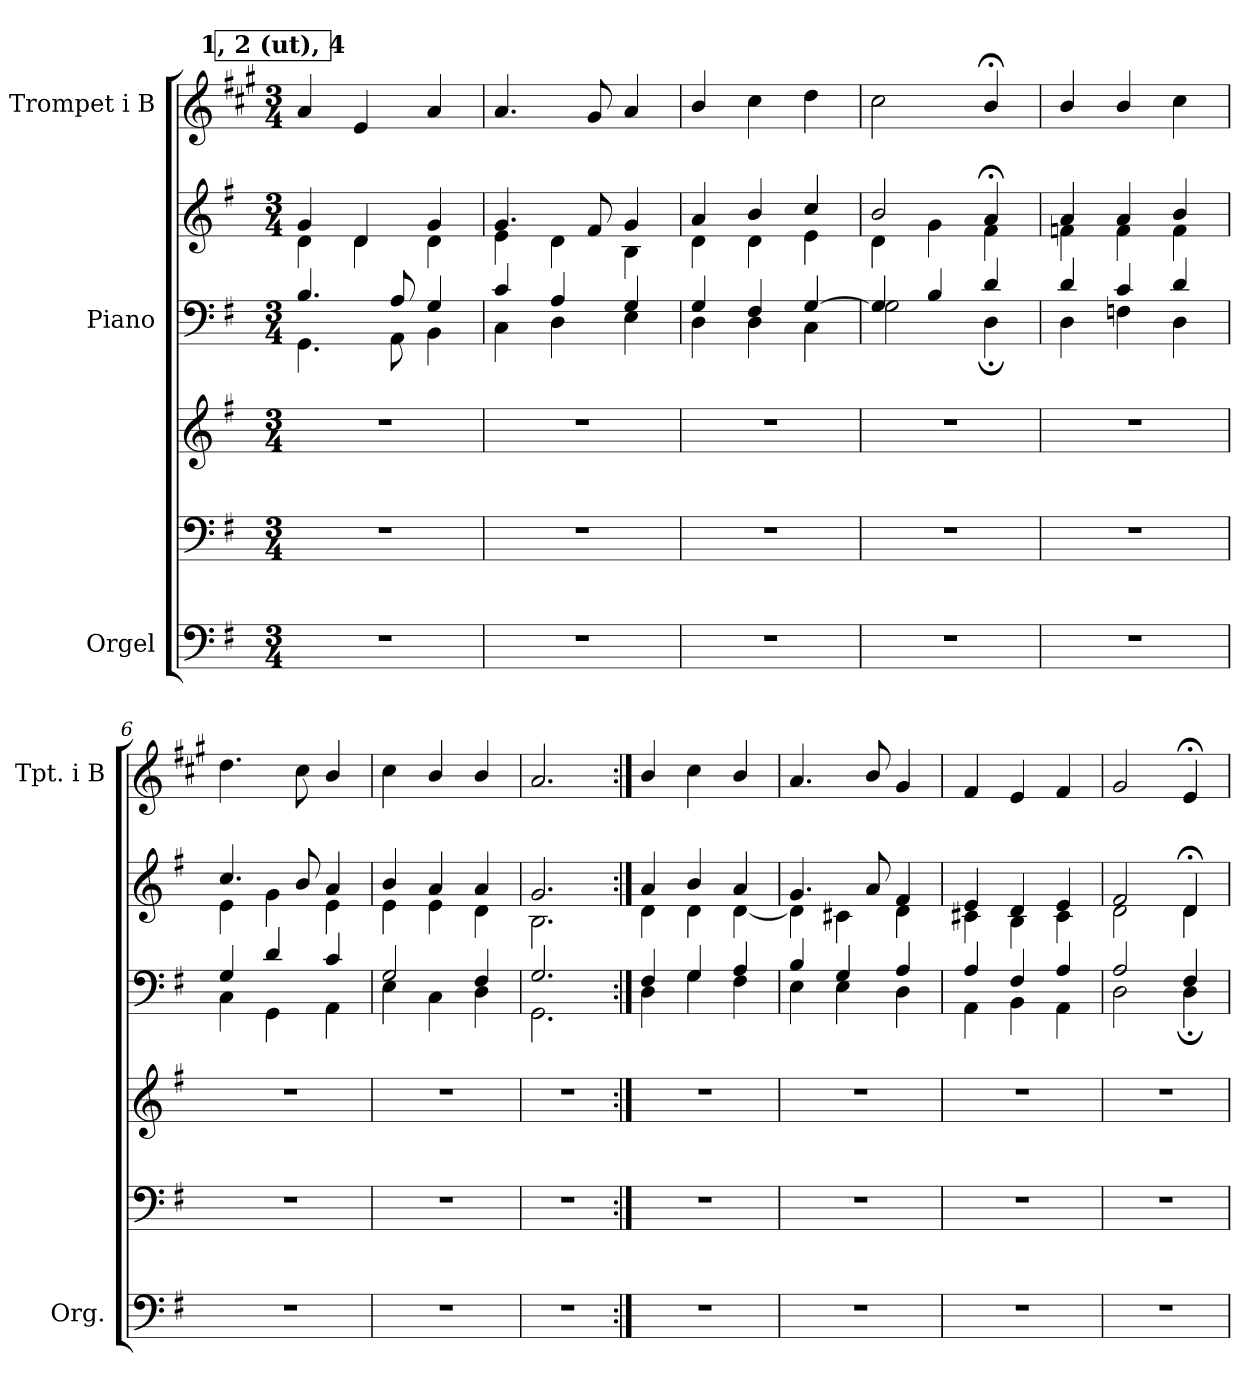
**kern	**kern	**kern	**kern	**kern	**kern
*part3	*part3	*part3	*part2	*part2	*part1
*staff6	*staff5	*staff4	*staff3	*staff2	*staff1
*I"Orgel	*	*	*I"Piano	*	*I"Trompet  i B
*I'Org.	*	*	*	*	*I'Tpt. i B
*clefF4	*clefF4	*clefG2	*clefF4	*clefG2	*clefG2
*	*	*	*	*	*ITrd1c2
*k[f#]	*k[f#]	*k[f#]	*k[f#]	*k[f#]	*k[f#]
*M3/4	*M3/4	*M3/4	*M3/4	*M3/4	*M3/4
!!LO:REH:place=s1:a:B:fs=14:t=1, 2 (ut), 4
=1	=1	=1	=1	=1	=1
*	*	*	*^	*^	*
2.r	2.r	2.r	4.B/	4.GG\	4g/	4d\	4g/
.	.	.	.	.	4d/	4d\	4d/
.	.	.	8A/	8AA\	.	.	.
.	.	.	4G/	4BB\	4g/	4d\	4g/
=2	=2	=2	=2	=2	=2	=2	=2
2.r	2.r	2.r	4c/	4C\	4.g/	4e\	4.g/
.	.	.	4A/	4D\	.	4d\	.
.	.	.	.	.	8f#/	.	8f#/
.	.	.	4G/	4E\	4g/	4B\	4g/
=3	=3	=3	=3	=3	=3	=3	=3
2.r	2.r	2.r	4G/	4D\	4a/	4d\	4a/
.	.	.	4F#/	4D\	4b/	4d\	4b\
.	.	.	[4G/	4C\	4cc/	4e\	4cc\
=4	=4	=4	=4	=4	=4	=4	=4
2.r	2.r	2.r	4G/]	2G\	2b/	4d\	2b\
.	.	.	4B/	.	.	4g\	.
.	.	.	4d/	4D;\	4a;</	4f#\	4a;</
=5	=5	=5	=5	=5	=5	=5	=5
2.r	2.r	2.r	4d/	4D\	4a/	4fn\	4a/
.	.	.	4c/	4Fn\	4a/	4f\	4a/
.	.	.	4d/	4D\	4b/	4f\	4b\
=6	=6	=6	=6	=6	=6	=6	=6
2.r	2.r	2.r	4G/	4C\	4.cc/	4e\	4.cc\
.	.	.	4d/	4GG\	.	4g\	.
.	.	.	.	.	8b/	.	8b\
.	.	.	4c/	4AA\	4a/	4e\	4a/
=7	=7	=7	=7	=7	=7	=7	=7
2.r	2.r	2.r	2G/	4E\	4b/	4e\	4b\
.	.	.	.	4C\	4a/	4e\	4a/
.	.	.	4F#/	4D\	4a/	4d\	4a/
!!LO:LB:g=z
=8	=8	=8	=8	=8	=8	=8	=8
2.r	2.r	2.r	2.G/	2.GG\	2.g/	2.B\	2.g/
=9:|!	=9:|!	=9:|!	=9:|!	=9:|!	=9:|!	=9:|!	=9:|!
2.r	2.r	2.r	4F#/	4D\	4a/	4d\	4a/
.	.	.	4G/	4G\	4b/	4d\	4b\
.	.	.	4A/	4F#\	4a/	[4d\	4a/
=10	=10	=10	=10	=10	=10	=10	=10
2.r	2.r	2.r	4B/	4E\	4.g/	4d\]	4.g/
.	.	.	4G/	4E\	.	4c#X\	.
.	.	.	.	.	8a/	.	8a/
.	.	.	4A/	4D\	4f#/	4d\	4f#/
=11	=11	=11	=11	=11	=11	=11	=11
2.r	2.r	2.r	4A/	4AA\	4e/	4c#X\	4e/
.	.	.	4F#/	4BB\	4d/	4B\	4d/
.	.	.	4A/	4AA\	4e/	4c#\	4e/
=12	=12	=12	=12	=12	=12	=12	=12
2.r	2.r	2.r	2A/	2D\	2f#/	2d\	2f#/
.	.	.	4F#/	4D;\	4d;</	4d\	4d;</
*	*	*	*v	*v	*	*	*
*	*	*	*	*v	*v	*
=	=	=	=	=	=
*-	*-	*-	*-	*-	*-
